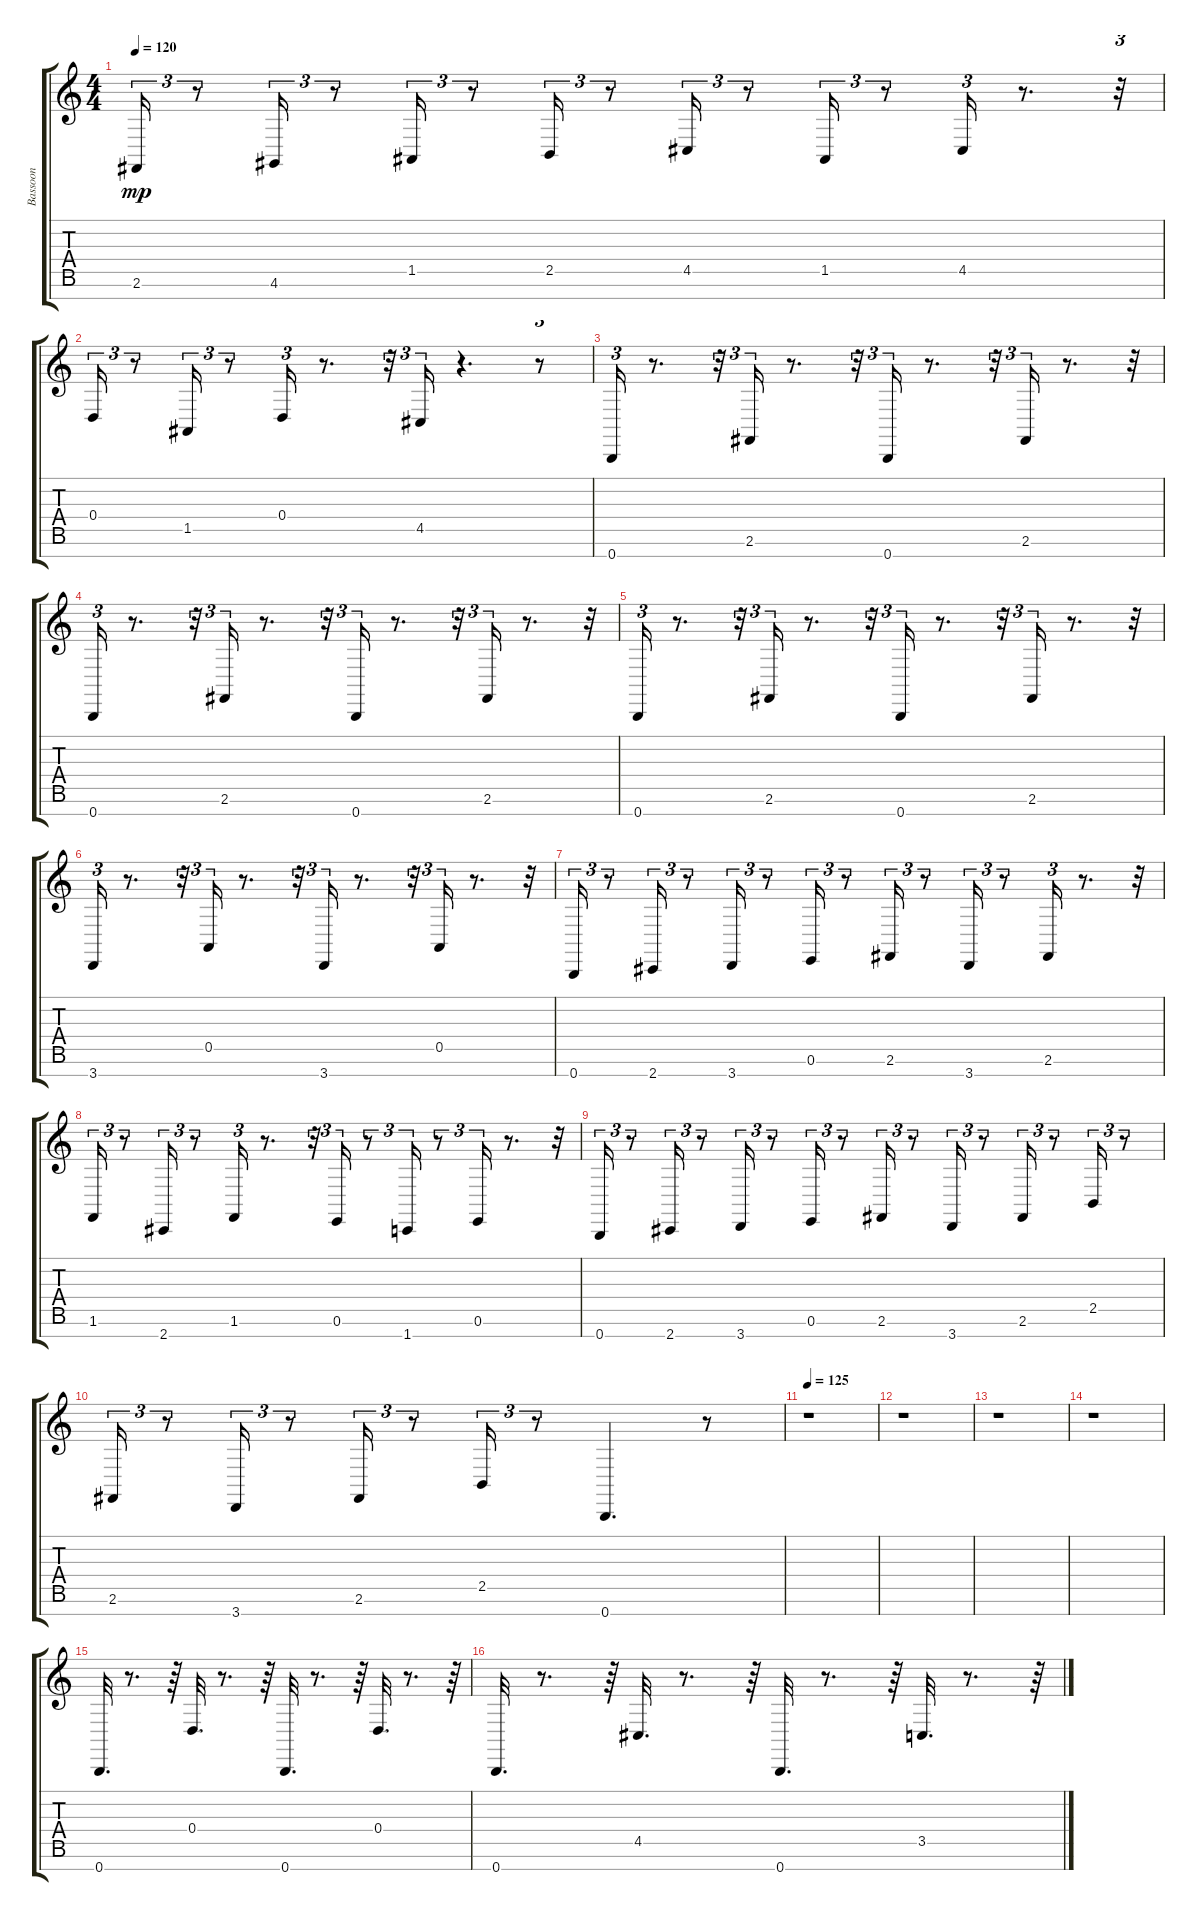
\track ("Bassoon" "Bassoon") {instrument bassoon}
\staff {score tabs}
\tuning (E4 B3 G3 D3 A2 E2 B1) {hide}
\ts (4 4)
\tempo 120
\clef g2
\ks c
2.6.16{tu (3 2) dy mp} r.8{tu (3 2)} 4.6.16{tu (3 2)} r.8{tu (3 2)} 1.5.16{tu (3 2)} r.8{tu (3 2)} 2.5.16{tu (3 2)} r.8{tu (3 2)} 4.5.16{tu (3 2)} r.8{tu (3 2)} 1.5.16{tu (3 2)} r.8{tu (3 2)} 4.5.16{tu (3 2)} r.8{d} r.32{tu (3 2)} |
0.4.16{tu (3 2)} r.8{tu (3 2)} 1.5.16{tu (3 2)} r.8{tu (3 2)} 0.4.16{tu (3 2)} r.8{d} r.32{tu (3 2)} 4.5.16{tu (3 2)} r.4{d} r.8{tu (3 2)} |
0.7.16{tu (3 2)} r.8{d} r.32{tu (3 2)} 2.6.16{tu (3 2)} r.8{d} r.32{tu (3 2)} 0.7.16{tu (3 2)} r.8{d} r.32{tu (3 2)} 2.6.16{tu (3 2)} r.8{d} r.32{tu (3 2)} |
0.7.16{tu (3 2)} r.8{d} r.32{tu (3 2)} 2.6.16{tu (3 2)} r.8{d} r.32{tu (3 2)} 0.7.16{tu (3 2)} r.8{d} r.32{tu (3 2)} 2.6.16{tu (3 2)} r.8{d} r.32{tu (3 2)} |
0.7.16{tu (3 2)} r.8{d} r.32{tu (3 2)} 2.6.16{tu (3 2)} r.8{d} r.32{tu (3 2)} 0.7.16{tu (3 2)} r.8{d} r.32{tu (3 2)} 2.6.16{tu (3 2)} r.8{d} r.32{tu (3 2)} |
3.7.16{tu (3 2)} r.8{d} r.32{tu (3 2)} 0.5.16{tu (3 2)} r.8{d} r.32{tu (3 2)} 3.7.16{tu (3 2)} r.8{d} r.32{tu (3 2)} 0.5.16{tu (3 2)} r.8{d} r.32{tu (3 2)} |
0.7.16{tu (3 2)} r.8{tu (3 2)} 2.7.16{tu (3 2)} r.8{tu (3 2)} 3.7.16{tu (3 2)} r.8{tu (3 2)} 0.6.16{tu (3 2)} r.8{tu (3 2)} 2.6.16{tu (3 2)} r.8{tu (3 2)} 3.7.16{tu (3 2)} r.8{tu (3 2)} 2.6.16{tu (3 2)} r.8{d} r.32{tu (3 2)} |
1.6.16{tu (3 2)} r.8{tu (3 2)} 2.7.16{tu (3 2)} r.8{tu (3 2)} 1.6.16{tu (3 2)} r.8{d} r.32{tu (3 2)} 0.6.16{tu (3 2)} r.8{tu (3 2)} 1.7.16{tu (3 2)} r.8{tu (3 2)} 0.6.16{tu (3 2)} r.8{d} r.32{tu (3 2)} |
0.7.16{tu (3 2)} r.8{tu (3 2)} 2.7.16{tu (3 2)} r.8{tu (3 2)} 3.7.16{tu (3 2)} r.8{tu (3 2)} 0.6.16{tu (3 2)} r.8{tu (3 2)} 2.6.16{tu (3 2)} r.8{tu (3 2)} 3.7.16{tu (3 2)} r.8{tu (3 2)} 2.6.16{tu (3 2)} r.8{tu (3 2)} 2.5.16{tu (3 2)} r.8{tu (3 2)} |
2.6.16{tu (3 2)} r.8{tu (3 2)} 3.7.16{tu (3 2)} r.8{tu (3 2)} 2.6.16{tu (3 2)} r.8{tu (3 2)} 2.5.16{tu (3 2)} r.8{tu (3 2)} 0.7.4{d} r.8 |
\tempo 125
r.1 |
r.1 |
r.1 |
r.1 |
0.7.32{d} r.8{d} r.64 0.4.32{d} r.8{d} r.64 0.7.32{d} r.8{d} r.64 0.4.32{d} r.8{d} r.64 |
0.7.32{d} r.8{d} r.64 4.5.32{d} r.8{d} r.64 0.7.32{d} r.8{d} r.64 3.5.32{d} r.8{d} r.64
